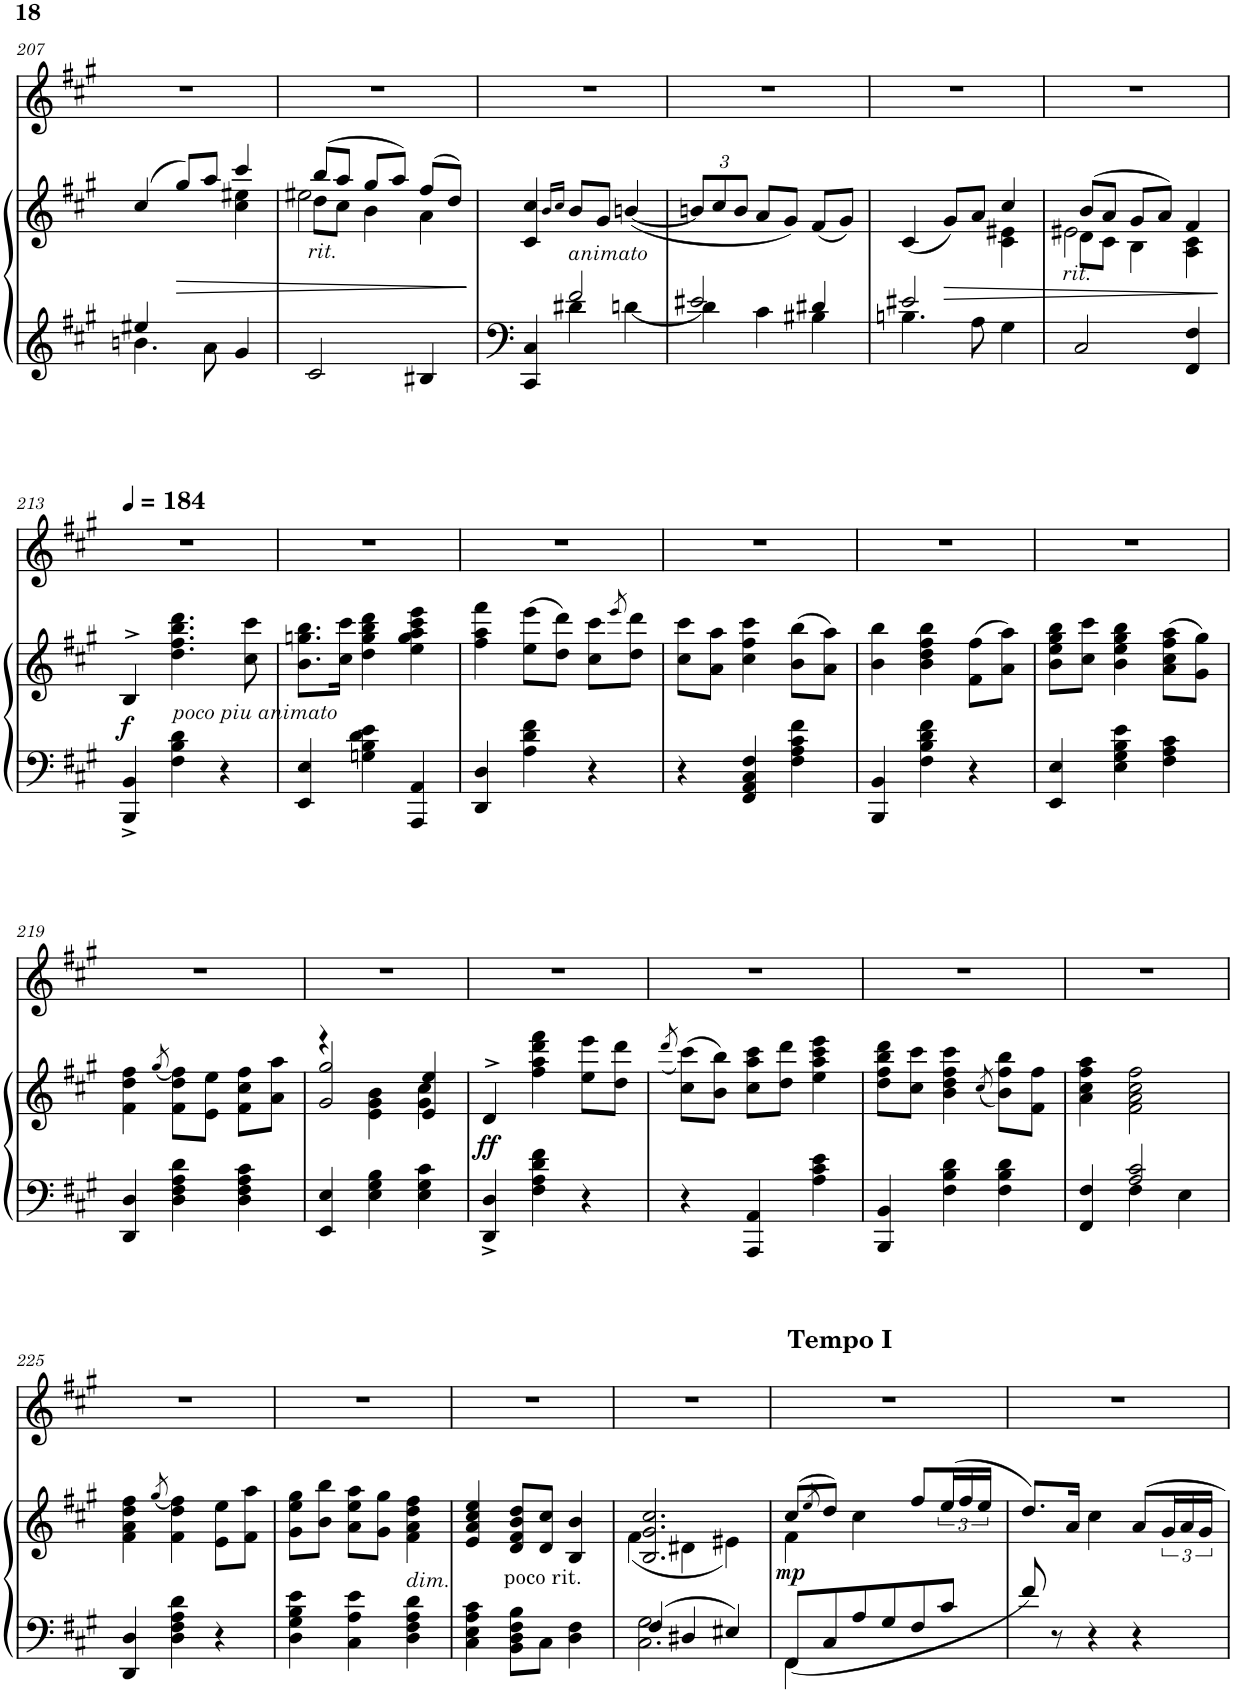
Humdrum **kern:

**kern	**kern	**kern	**dynam
*part1	*part1	*part1	*part1
*staff3	*staff2	*staff1	*staff1/2/3
*I"Piano	*	*	*
*I'Pno.	*	*	*
!!LO:PB:g=z
*clefG2	*clefG2	*clefG2	*
*k[f#c#g#]	*k[f#c#g#]	*k[f#c#g#]	*
*M3/4	*M3/4	*M3/4	*
=207	=207	=207	=207
*^	*^	*	*
4ee#X/	4.bn\	4cc#/	2ryy	2.r	.
2ryy	.	8gg#/L	.	.	.
.	8a\	8aa/J	.	.	.
.	4g#/	4ccc#/	4cc#\ 4ee#X\	.	.
=208	=208	=208	=208	=208	=208
*	*	*	*^	*	*
!	!	!LO:TX:b:i:t=rit.	!	!	!	!
*v	*v	*	*	*	*	*
2c#/	8dd\L	8bb/L	2ee#X\	2.r	.
.	8cc#\J	8aa/J	.	.	.
.	4b\	8gg#/L	.	.	.
.	.	8aa/J	.	.	.
4B#X/	4a\	8ff#/L	4ryy	.	.
.	.	8dd/J	.	.	.
*	*v	*v	*v	*	*
=209	=209	=209	=209
*^	*	*	*
4ryy	4CC#/ 4C#/	4c#/ 4cc#/	2.r	.
.	.	16qb/LL	.	.
.	.	16qcc#/JJ	.	.
!	!	!LO:TX:b:i:t=animato	!	!
2f#/	4d#X\	8b/L	.	.
.	.	8g#/J	.	.
.	[<4dn\	[4bn/	.	.
=210	=210	=210	=210	=210
*	*	*Xbrackettup	*	*
2e#X/	4d\]	12bn/L]	2.r	.
.	.	12cc#/	.	.
.	.	12b/J	.	.
.	4c#\	8a/L	.	.
.	.	8g#/J	.	.
4d#X/	4B#X\	8f#/L	.	.
.	.	8g#/J	.	.
=211	=211	=211	=211	=211
*	*	*^	*	*
2e#X/	4.Bn\	4c#/	2ryy	2.r	.
.	.	8g#/L	.	.	.
.	8A\	8a/J	.	.	.
4ryy	4G#\	4cc#/	4c#\ 4e#X\	.	.
=212	=212	=212	=212	=212	=212
*	*	*	*^	*	*
!	!	!LO:TX:b:i:t=rit.	!	!	!	!
*v	*v	*	*	*	*	*
2C#/	8d\L	8b/L	2e#X\	2.r	.
.	8c#\J	8a/J	.	.	.
.	4B\	8g#/L	.	.	.
.	.	8a/J	.	.	.
4FF#/ 4F#/	4A\ 4c#\	4f#/	4ryy	.	.
*	*v	*v	*v	*	*
!!LO:LB:g=z
=213	=213	=213	=213
*	*	*MM184	*
*	*^	*	*
*	*	*^	*	*
!	!	!	!	!	!LO:DY:b=2
*	*v	*v	*v	*	*
4BBB/^ 4BB/^	4B^>/	2.r	f
!	!LO:TX:b:i:t=poco piu animato	!	!
4F#\ 4B\ 4d\	4.dd\ 4.ff#\ 4.bb\ 4.ddd\	.	.
4r	.	.	.
.	8cc#\ 8ccc#\	.	.
=214	=214	=214	=214
4EE/ 4E/	8.b\ 8.ggn\ 8.bb\L	2.r	.
.	16cc#\ 16ccc#\Jk	.	.
4Gn\ 4B\ 4d\ 4e\	4dd\ 4gg\ 4bb\ 4ddd\	.	.
4AAA/ 4AA/	4ee\ 4gg\ 4aa\ 4ccc#\ 4eee\	.	.
=215	=215	=215	=215
4DD/ 4D/	4ff#\ 4aa\ 4fff#\	2.r	.
4A\ 4d\ 4f#\	8ee\ 8eee\L	.	.
.	8dd\ 8ddd\J	.	.
4r	8cc#\ 8ccc#\L	.	.
.	8qeee/	.	.
.	8dd\ 8ddd\J	.	.
=216	=216	=216	=216
4r	8cc#\ 8ccc#\L	2.r	.
.	8a\ 8aa\J	.	.
4FF#/ 4AA/ 4C#/ 4F#/	4cc#\ 4ff#\ 4ccc#\	.	.
4F#\ 4A\ 4c#\ 4f#\	8b\ 8bb\L	.	.
.	8a\ 8aa\J	.	.
=217	=217	=217	=217
4BBB/ 4BB/	4b\ 4bb\	2.r	.
4F#\ 4B\ 4d\ 4f#\	4b\ 4dd\ 4ff#\ 4bb\	.	.
4r	8f#\ 8ff#\L	.	.
.	8a\ 8aa\J	.	.
=218	=218	=218	=218
4EE/ 4E/	8b\ 8ee\ 8gg#\ 8bb\L	2.r	.
.	8cc#\ 8ccc#\J	.	.
4E\ 4G#\ 4B\ 4e\	4b\ 4ee\ 4gg#\ 4bb\	.	.
4F#\ 4A\ 4c#\	8a\ 8cc#\ 8ff#\ 8aa\L	.	.
.	8g#\ 8gg#\J	.	.
!!LO:LB:g=z
=219	=219	=219	=219
4DD/ 4D/	4f#\ 4dd\ 4ff#\	2.r	.
.	8qgg#/	.	.
4D\ 4F#\ 4A\ 4d\	8f#\ 8dd\ 8ff#\L	.	.
.	8e\ 8ee\J	.	.
4D\ 4F#\ 4A\ 4c#\	8f#\ 8cc#\ 8ff#\L	.	.
.	8a\ 8aa\J	.	.
=220	=220	=220	=220
*	*^	*	*
4EE/ 4E/	4r	2g#/ 2gg#/	2.r	.
4E\ 4G#\ 4B\	4e\ 4g#\ 4b\	.	.	.
4E\ 4G#\ 4c#\	4g#\ 4cc#\	4e/ 4ee/	.	.
=221	=221	=221	=221	=221
!	!	!	!	!LO:DY:b=2
*	*v	*v	*	*
4DD/^ 4D/^	4d^>/	2.r	ff
4F#\ 4A\ 4d\ 4f#\	4ff#\ 4aa\ 4ddd\ 4fff#\	.	.
4r	8ee\ 8eee\L	.	.
.	8dd\ 8ddd\J	.	.
=222	=222	=222	=222
.	8qddd/	.	.
4r	8cc#\ 8ccc#\L	2.r	.
.	8b\ 8bb\J	.	.
4AAA/ 4AA/	8cc#\ 8aa\ 8ccc#\L	.	.
.	8dd\ 8ddd\J	.	.
4A\ 4c#\ 4e\	4ee\ 4aa\ 4ccc#\ 4eee\	.	.
=223	=223	=223	=223
4BBB/ 4BB/	8dd\ 8ff#\ 8bb\ 8ddd\L	2.r	.
.	8cc#\ 8ccc#\J	.	.
4F#\ 4B\ 4d\	4b\ 4dd\ 4ff#\ 4ccc#\	.	.
.	8qcc#/	.	.
4F#\ 4B\ 4d\	8b\ 8ff#\ 8bb\L	.	.
.	8f#\ 8ff#\J	.	.
=224	=224	=224	=224
*^	*	*	*
4ryy	4FF#/ 4F#/	4a\ 4cc#\ 4ff#\ 4aa\	2.r	.
2A/ 2c#/	4F#\	2f#\ 2a\ 2cc#\ 2ff#\	.	.
.	4E\	.	.	.
*v	*v	*	*	*
!!LO:LB:g=z
=225	=225	=225	=225
4DD/ 4D/	4f#\ 4a\ 4dd\ 4ff#\	2.r	.
.	8qgg#/	.	.
4D\ 4F#\ 4A\ 4d\	4f#\ 4dd\ 4ff#\	.	.
4r	8e\ 8ee\L	.	.
.	8f#\ 8aa\J	.	.
=226	=226	=226	=226
4D\ 4G#\ 4B\ 4e\	8g#\ 8ee\ 8gg#\L	2.r	.
.	8b\ 8bb\J	.	.
4C#\ 4A\ 4e\	8a\ 8ee\ 8aa\L	.	.
.	8g#\ 8gg#\J	.	.
!	!LO:TX:b:i:t=dim.	!	!
4D\ 4F#\ 4A\ 4d\	4f#\ 4a\ 4dd\ 4ff#\	.	.
=227	=227	=227	=227
4C#\ 4E\ 4A\ 4c#\	4e/ 4a/ 4cc#/ 4ee/	2.r	.
!	!LO:TX:b:t=poco rit.	!	!
8BB\ 8D\ 8F#\ 8B\L	8d/ 8f#/ 8b/ 8dd/L	.	.
8C#\J	8d/ 8cc#/J	.	.
4D\ 4F#\	4B/ 4b/	.	.
=228	=228	=228	=228
*^	*^	*	*
2.C#\ 2.G#\	4F#/	4f#\	2.B/ 2.g#/ 2.cc#/	2.r	.
.	4D#X/	4d#X\	.	.	.
.	4E#X/	4e#X\	.	.	.
=229	=229	=229	=229	=229	=229
!	!	!	!	!LO:TX:a:B:t=Tempo I	!
!	!	!	!	!	!LO:DY:b=2
4FF#\	8FF#/L	4f#\	8cc#/L	2.r	mp
.	.	.	8qee/	.	.
.	8C#/	.	8dd/J	.	.
2ryy	8A/	4cc#\	2ryy	.	.
.	8G#/	.	.	.	.
.	8F#/	8ff#/L	.	.	.
*	*	*brackettup	*	*	*
.	8c#/J	24ee/L	.	.	.
.	.	24ff#/	.	.	.
.	.	24ee/JJ	.	.	.
*v	*v	*	*	*	*
*	*v	*v	*	*
=230	=230	=230	=230
8f#/	8.dd/L	2.r	.
8r	.	.	.
.	16a/Jk	.	.
4r	4cc#\	.	.
4r	8a/L	.	.
.	24g#/L	.	.
.	24a/	.	.
.	24g#/JJ	.	.
=	=	=	=
*-	*-	*-	*-
